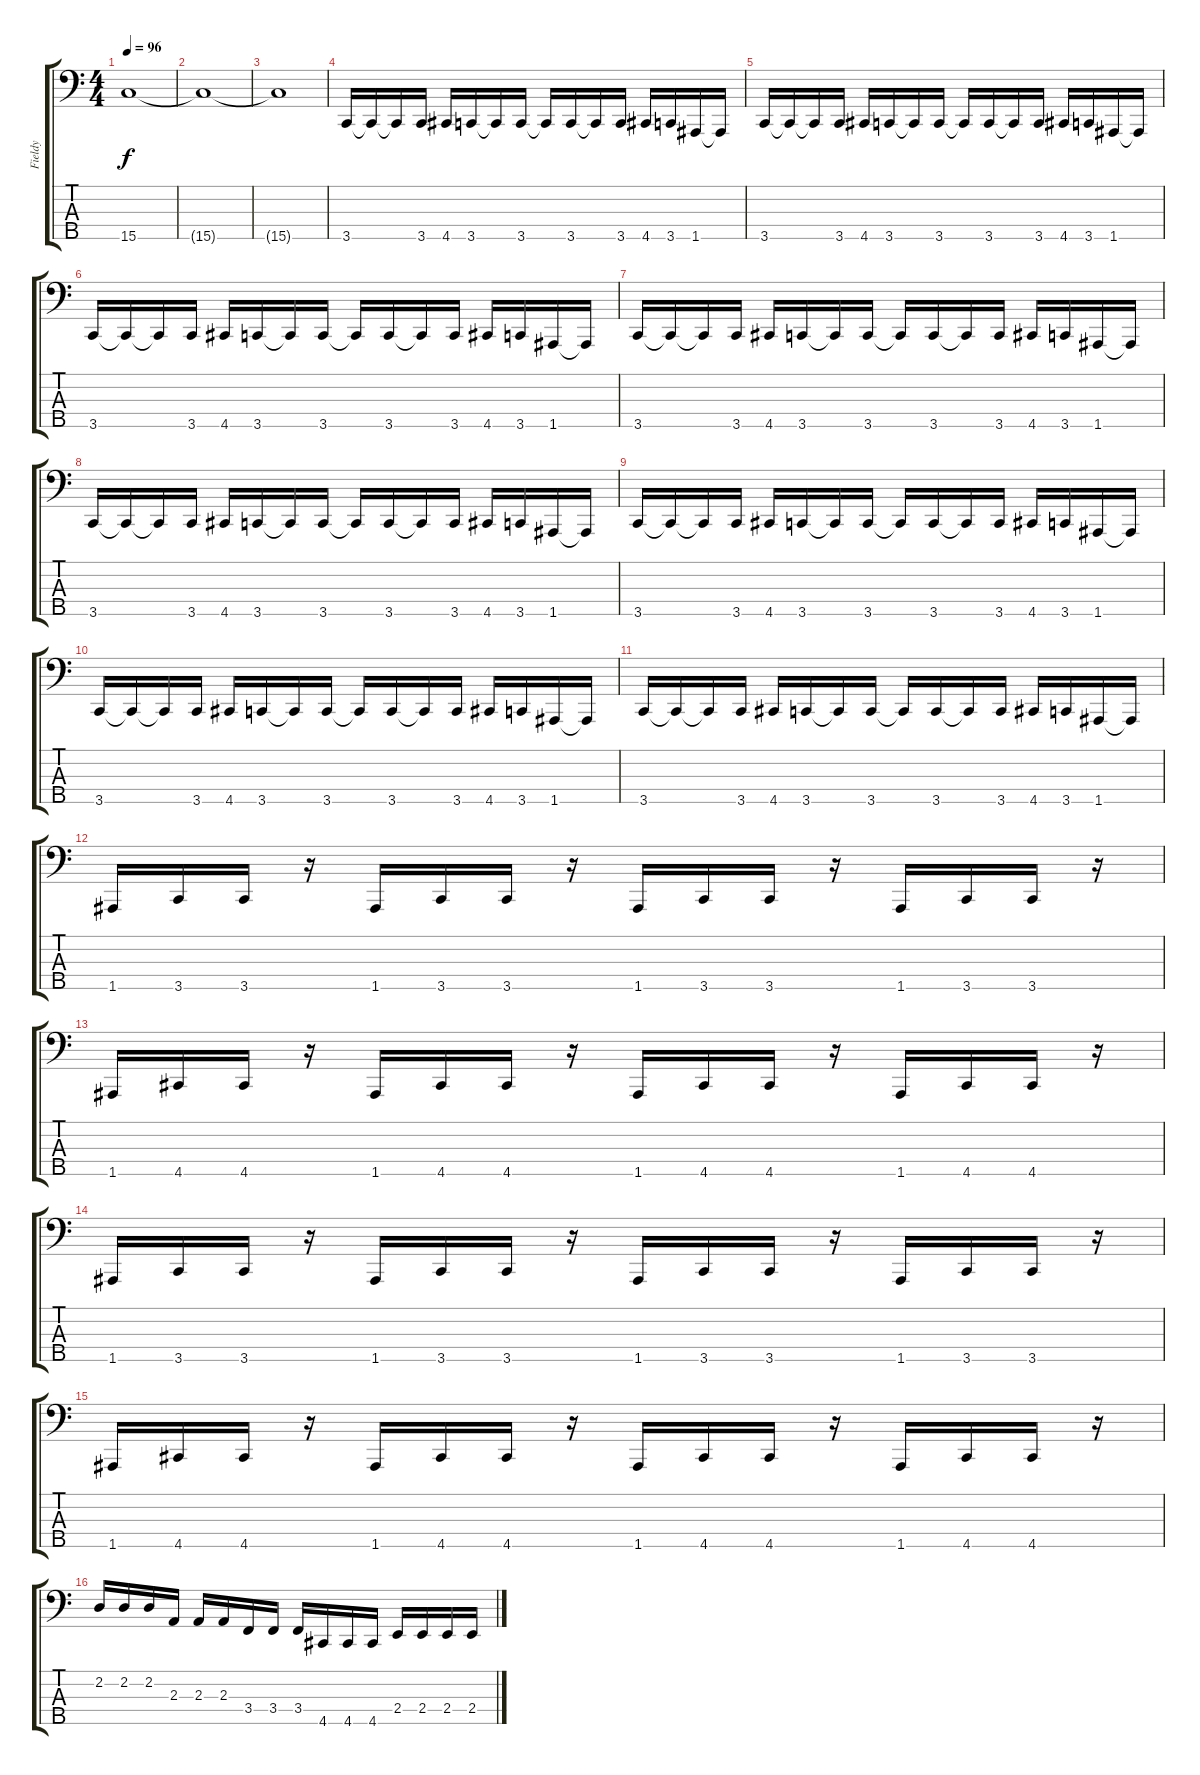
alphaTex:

\track ("Fieldy" "Fieldy") {instrument slapbass1}
\staff {score tabs}
\tuning (F2 C2 G1 D1 A0) {hide}
\ts (4 4)
\tempo 96
\clef f4
\ks c
15.5.1{dy f} |
15.5{t}.1 |
15.5{t}.1 |
3.5.16{instrument slapbass1} 3.5{t}.16 3.5{t}.16 3.5.16 4.5.16 3.5.16 3.5{t}.16 3.5.16 3.5{t}.16 3.5.16 3.5{t}.16 3.5.16 4.5.16 3.5.16 1.5.16 1.5{t}.16 |
3.5.16{instrument slapbass1} 3.5{t}.16 3.5{t}.16 3.5.16 4.5.16 3.5.16 3.5{t}.16 3.5.16 3.5{t}.16 3.5.16 3.5{t}.16 3.5.16 4.5.16 3.5.16 1.5.16 1.5{t}.16 |
3.5.16{instrument slapbass1} 3.5{t}.16 3.5{t}.16 3.5.16 4.5.16 3.5.16 3.5{t}.16 3.5.16 3.5{t}.16 3.5.16 3.5{t}.16 3.5.16 4.5.16 3.5.16 1.5.16 1.5{t}.16 |
3.5.16{instrument slapbass1} 3.5{t}.16 3.5{t}.16 3.5.16 4.5.16 3.5.16 3.5{t}.16 3.5.16 3.5{t}.16 3.5.16 3.5{t}.16 3.5.16 4.5.16 3.5.16 1.5.16 1.5{t}.16 |
3.5.16{instrument slapbass1} 3.5{t}.16 3.5{t}.16 3.5.16 4.5.16 3.5.16 3.5{t}.16 3.5.16 3.5{t}.16 3.5.16 3.5{t}.16 3.5.16 4.5.16 3.5.16 1.5.16 1.5{t}.16 |
3.5.16{instrument slapbass1} 3.5{t}.16 3.5{t}.16 3.5.16 4.5.16 3.5.16 3.5{t}.16 3.5.16 3.5{t}.16 3.5.16 3.5{t}.16 3.5.16 4.5.16 3.5.16 1.5.16 1.5{t}.16 |
3.5.16{instrument slapbass1} 3.5{t}.16 3.5{t}.16 3.5.16 4.5.16 3.5.16 3.5{t}.16 3.5.16 3.5{t}.16 3.5.16 3.5{t}.16 3.5.16 4.5.16 3.5.16 1.5.16 1.5{t}.16 |
3.5.16{instrument slapbass1} 3.5{t}.16 3.5{t}.16 3.5.16 4.5.16 3.5.16 3.5{t}.16 3.5.16 3.5{t}.16 3.5.16 3.5{t}.16 3.5.16 4.5.16 3.5.16 1.5.16 1.5{t}.16 |
1.5.16 3.5.16 3.5.16 r.16 1.5.16 3.5.16 3.5.16 r.16 1.5.16 3.5.16 3.5.16 r.16 1.5.16 3.5.16 3.5.16 r.16 |
1.5.16 4.5.16 4.5.16 r.16 1.5.16 4.5.16 4.5.16 r.16 1.5.16 4.5.16 4.5.16 r.16 1.5.16 4.5.16 4.5.16 r.16 |
1.5.16 3.5.16 3.5.16 r.16 1.5.16 3.5.16 3.5.16 r.16 1.5.16 3.5.16 3.5.16 r.16 1.5.16 3.5.16 3.5.16 r.16 |
1.5.16 4.5.16 4.5.16 r.16 1.5.16 4.5.16 4.5.16 r.16 1.5.16 4.5.16 4.5.16 r.16 1.5.16 4.5.16 4.5.16 r.16 |
2.2.16{instrument fretlessbass} 2.2.16 2.2.16 2.3.16 2.3.16 2.3.16 3.4.16 3.4.16 3.4.16 4.5.16 4.5.16 4.5.16 2.4.16 2.4.16 2.4.16 2.4.16
